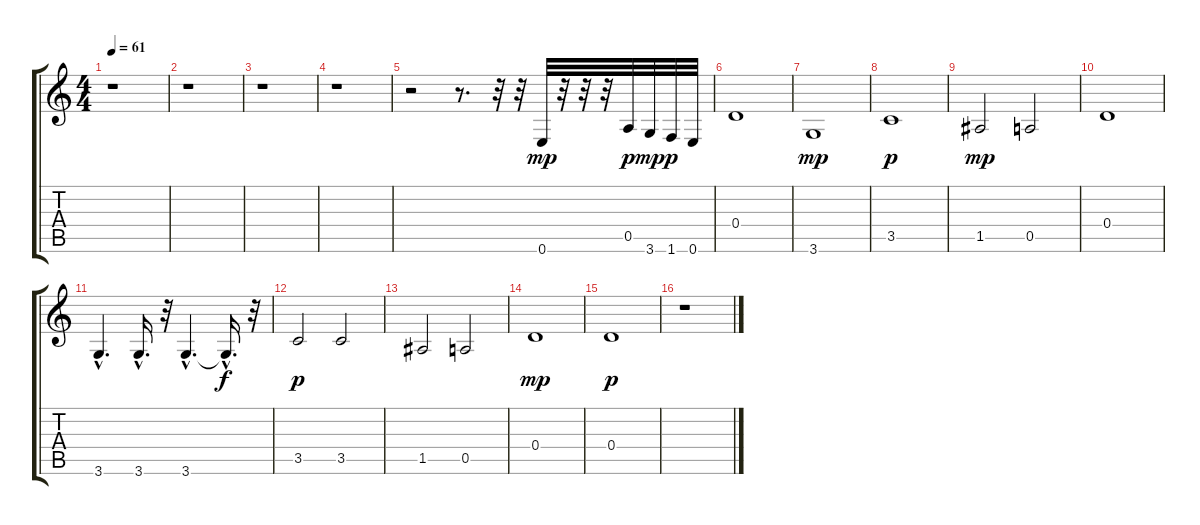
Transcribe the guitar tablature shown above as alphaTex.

\track "" {instrument distortionguitar}
\staff {score tabs}
\tuning (E4 B3 G3 D3 A2 E2) {hide}
\ts (4 4)
\tempo 61
\clef g2
\ks c
r.1{dy mp} |
r.1 |
r.1 |
r.1 |
r.2 r.8{d} r.32 r.32 0.6.32 r.32 r.32 r.32 0.5.32{dy p} 3.6.32{dy mp} 1.6.32{dy p} 0.6.32 |
0.4.1 |
3.6.1{dy mp} |
3.5.1{dy p} |
1.5.2{dy mp} 0.5.2 |
0.4.1 |
3.6{hac}.4{d} 3.6{hac}.16{d} r.32 3.6{hac}.4{d} 3.6{hac t}.16{d dy f} r.32 |
3.5.2{dy p} 3.5.2 |
1.5.2 0.5.2 |
0.4.1{dy mp} |
0.4.1{dy p} |
r.1
